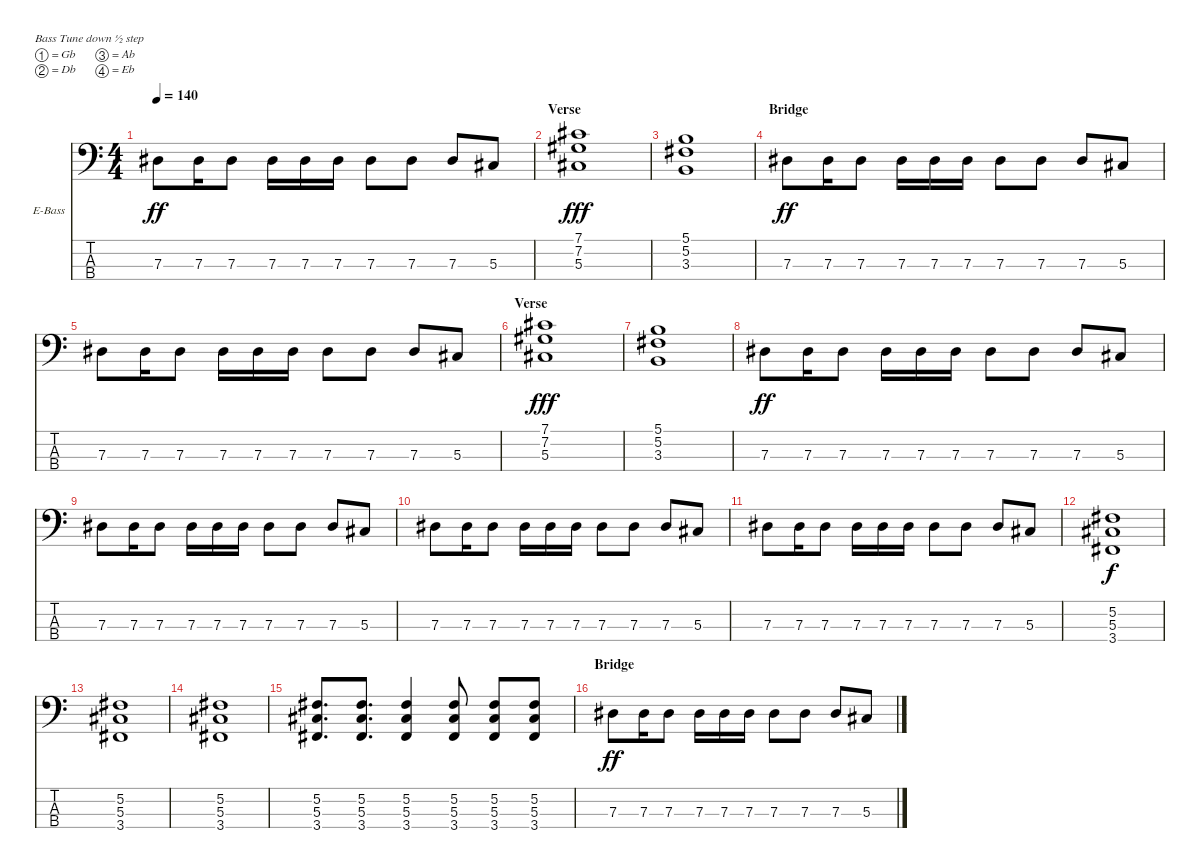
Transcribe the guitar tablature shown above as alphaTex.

\defaultSystemsLayout 4
\bracketExtendMode nobrackets
\firstSystemTrackNameOrientation horizontal
\otherSystemsTrackNameOrientation horizontal
\track ("Lemmy" "E-Bass") {instrument electricbassfinger}
\staff {score tabs}
\tuning (Gb2 Db2 Ab1 Eb1)
\ts (4 4)
\tempo 140
\clef f4
\scale
0.333333
\ks c
7.3.8{dy ff} 7.3.16 7.3.8 7.3.16 7.3.16 7.3.16 7.3.8 7.3.8 7.3.8 5.3.8 |
\section ("" "Verse")
\scale
0.333333 (5.3 7.2 7.1).1{dy fff} |
\scale
0.333333 (3.3 5.2 5.1).1 |
\section ("" "Bridge")
\scale
0.333333 7.3.8{dy ff} 7.3.16 7.3.8 7.3.16 7.3.16 7.3.16 7.3.8 7.3.8 7.3.8 5.3.8 |
\scale
0.333333 7.3.8 7.3.16 7.3.8 7.3.16 7.3.16 7.3.16 7.3.8 7.3.8 7.3.8 5.3.8 |
\section ("" "Verse")
\scale
0.333333 (5.3 7.2 7.1).1{dy fff} |
\scale
0.333333 (3.3 5.2 5.1).1 |
\scale
0.333333 7.3.8{dy ff} 7.3.16 7.3.8 7.3.16 7.3.16 7.3.16 7.3.8 7.3.8 7.3.8 5.3.8 |
\scale
0.333333 7.3.8 7.3.16 7.3.8 7.3.16 7.3.16 7.3.16 7.3.8 7.3.8 7.3.8 5.3.8 |
\scale
0.333333 7.3.8 7.3.16 7.3.8 7.3.16 7.3.16 7.3.16 7.3.8 7.3.8 7.3.8 5.3.8 |
\scale
0.333333 7.3.8 7.3.16 7.3.8 7.3.16 7.3.16 7.3.16 7.3.8 7.3.8 7.3.8 5.3.8 |
\scale
0.333333 (3.4 5.3 5.2).1{dy f} |
\scale
0.333333 (3.4 5.3 5.2).1 |
\scale
0.333333 (3.4 5.3 5.2).1 |
\scale
0.333333 (3.4 5.3 5.2).8{d} (3.4 5.3 5.2).8{d} (3.4 5.3 5.2).4 (3.4 5.3 5.2).8 (3.4 5.3 5.2).8 (3.4 5.3 5.2).8 |
\section ("" "Bridge")
\scale
0.333333 7.3.8{dy ff} 7.3.16 7.3.8 7.3.16 7.3.16 7.3.16 7.3.8 7.3.8 7.3.8 5.3.8
